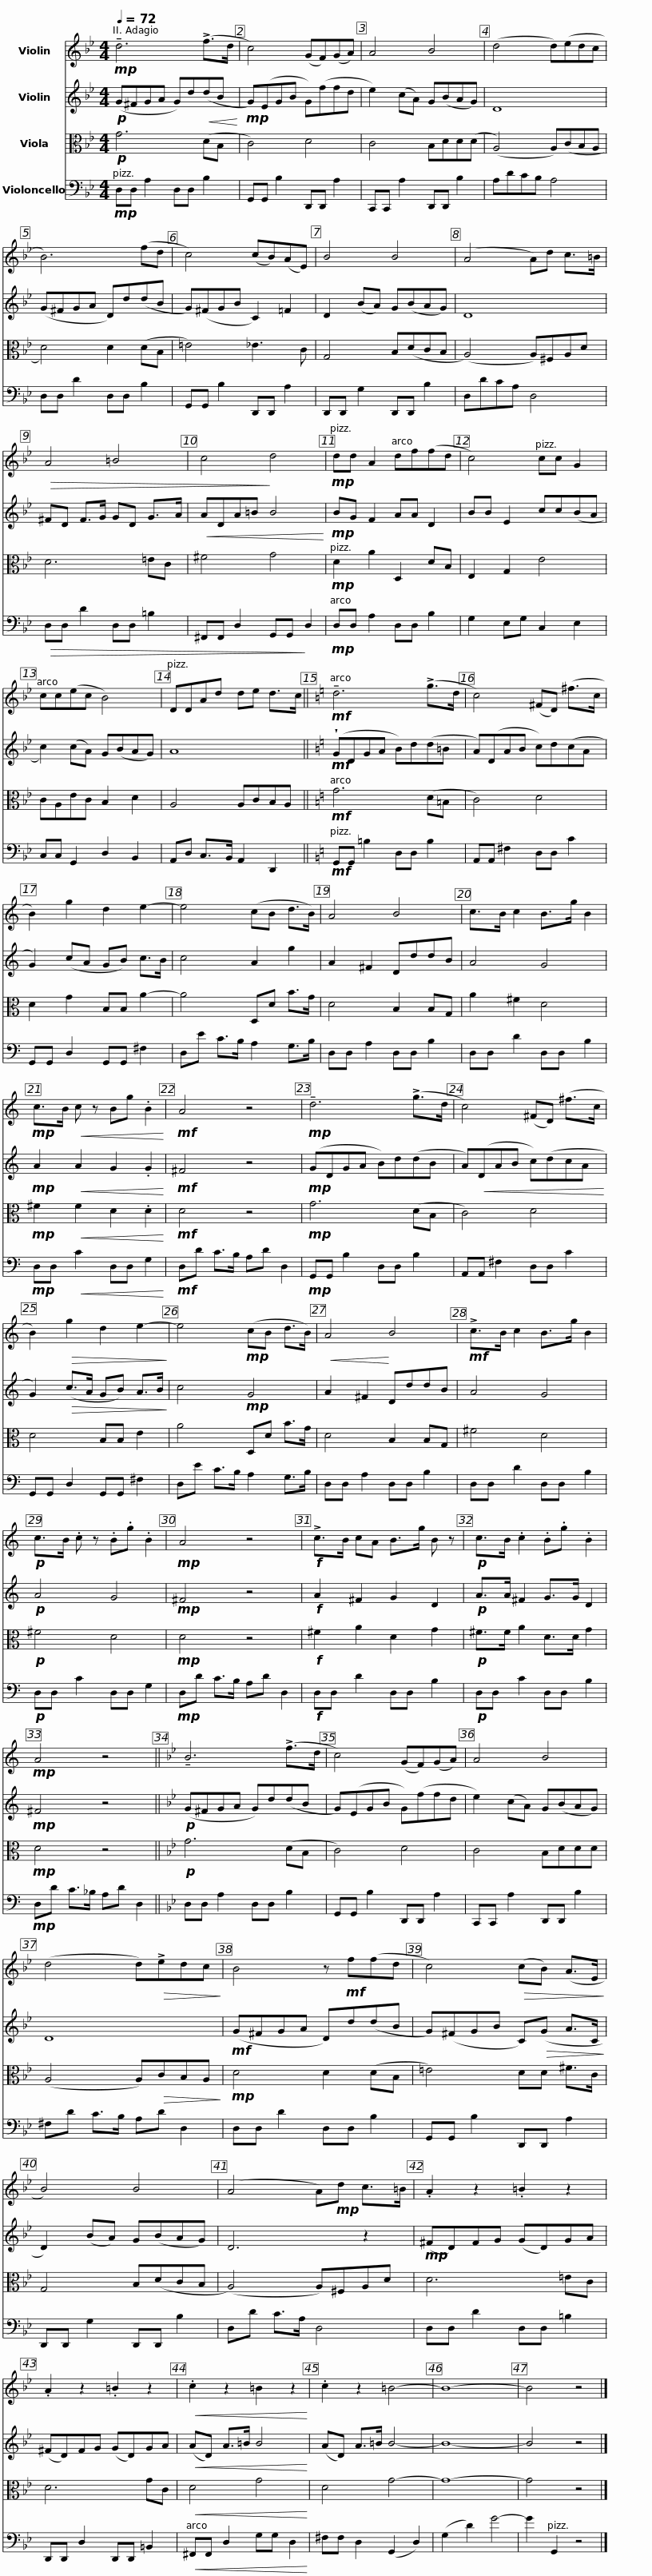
X:1
%%score 1 2 3 4
L:1/8
Q:1/4=72
M:4/4
I:linebreak $
K:Bb
V:1 treble
V:2 treble
V:3 alto
V:4 bass
V:1
!mp! !tenuto!d6 (!>!f>d | c4) (GF)(GA) | A4 B4 | (d4 d)(edc |$ B6) (fd | %5
 c4) (cB)(AE) | B4 B4 | (A4 A)d c>=B |!>(! A4 =B4 |$ c4!>)! d4 | %10
!mp! dd A2 df(fd | c4) cc G2 | cc(ec B4) | DDAd de d>c ||$[K:C]!mf! !tenuto!d6 (!>!g>d | %15
 c4) (^FD) (^f>c | B2) g2 d2 e2- | e4 (cB d>B) | A4 B4 |$ c>B c2 B>g B2 | %20
!mp! c>B!<(! c z Bg .B2!<)! |!mf! A4 z4 |!mp! !tenuto!d6 (!>!g>d | c4) (^FD) (^f>c |$ B2)!>(! g2 d2 e2-!>)! | %25
 e4!mp! (cB d>B) |!<(! A4!<)! B4 |!mf! !>!c>B c2 B>g B2 |!p! c>B .c z .B.g .B2 |$!mp! A4 z4 | %30
!f! !>!c>B cA B>g B z |!p! c>B .c2 .B.g .B2 |!mp! A4 z4 ||$[K:Bb] !tenuto!B6 (!>!f>d | c4) (GF)(GA) | %35
 A4 B4 | (d4 d)!>(!!>!edc!>)! |$ B4 z!mf! f(fd | c4)!>(! (cB) (A>E!>)! | B4) B4 |$ %40
 (A4 A)!mp!d c>=B | .A2 z2 .=B2 z2 | .A2 z2 .=B2 z2 |$!<(! .c2 z2 =B2 z2!<)! | .c2 z2 =B4- | %45
 B8- | B4 z4 |] %47
V:2
!p! (G^FGA G)d!<(!(dB!<)! |!mp! G)(EGB G)(ffd | e2) (cA) G(BAG) | D8 |$ (G^FGA D)d(dB | %5
 G)(^FGB C2) =F2 | D2 (BA) G(BAG) | D8 | ^FD F>G GD G>A |$!<(! ADA=B B4!<)! | %10
!mp! BG F2 AA D2 | BB E2 cc(BA | c2) (cA) G(BAG) | A8 ||$[K:C]!mf! (!wedge!GDGA B)d(d!courtesy!=B | %15
 A)(DAB c)d(cA | G2) (cA GB) c>B | c4 A2 g2 | A2 ^F2 DddB |$ A4 G4 | %20
!mp! A2!<(! A2 G2 .G2!<)! |!mf! ^F4 z4 |!mp! (GDGA B)d(dB | A)!<(!(DAB c)(dcA!<)! |$ G2)!>(! (c>A GB) A>B!>)! | %25
 c4!mp! G4 | A2 ^F2 DddB | A4 G4 |!p! A4 G4 |$!mp! ^F4 z4 | %30
!f! A2 ^F2 G2 D2 |!p! A>A ^F2 G>G D2 |!mp! ^F4 z4 ||$[K:Bb]!p! (G^FGA G)d(dB | G)(EGB G)(ffd | %35
 e2) (cA) G(BAG) | D8 |$!mf! (G^FGA D)d(dB | G)(^FGB C)!>(!(G A>C!>)! | D2) (BA) G(BAG) |$ %40
 D6 z2 |!mp! (^FD)FG (GD)GA | (^FD)FG (GD)GA |$!<(! (AD) A>=B B4!<)! | (AD) A>=B B4- | %45
 B8- | B4 z4 |] %47
V:3
!p! G6 (DB, | C4) D4 | C4 B,DD(D | (A,4) A,)(CB,A, |$ D4) D2 (DB, | %5
 =E4) _E3 C | G,4 B,(DCB, | (A,4) A,)^F,A,D | D6 =EC |$ ^F4 G4 | %10
!mp! D2 A2 D,2 DB, | E,2 G,2 E4 | CA,EC B,2 D2 | A,4 A,CB,A, ||$[K:C]!mf! G6 (D!courtesy!=B, | %15
 C4) D4 | D2 G2 B,B, A2- | A4 D,D B>G | D4 B,2 B,G, |$ A2 ^F2 D4 | %20
!mp! ^F2!<(! F2 D2 .D2!<)! |!mf! D4 z4 |!mp! G6 (DB, | C4) D4 |$ D4 B,B, E2 | %25
 A4 D,D B>G | D4 B,2 B,G, | ^F4 D4 |!p! ^F4 D4 |$!mp! D4 z4 | %30
!f! ^F2 A2 D2 G2 |!p! ^F>F A2 D>D G2 |!mp! D4 z4 ||$[K:Bb]!p! G6 (DB, | C4) D4 | %35
 C4 B,DDD | (A,4 A,)!>(!CB,A,!>)! |$!mp! D4 D2 (DB, | =E4) DD ^F>C | G,4 B,(DCB, |$ %40
 (A,4) A,)^F,A,D | D6 =EC | D6 GC |$!<(! D4 G4!<)! | D4 G4- | %45
 G8- | G4 z4 |] %47
V:4
!mp! D,D, A,2 D,D, B,2 | G,,G,, B,2 D,,D,, A,2 | C,,C,, A,2 D,,D,, B,2 | A,DCB, A,4 |$ D,D, D2 D,D, B,2 | %5
 G,,G,, B,2 D,,D,, A,2 | D,,D,, G,2 D,,D,, B,2 | D,DCA, D,4 |!>(! D,D, D2 D,D, =B,2 |$ ^F,,F,, D,2 G,,G,,!>)! D,2 | %10
!mp! D,D, A,2 D,D, B,2 | G,2 E,G, C,2 E,2 | C,C, G,,2 D,2 B,,2 | A,,D, C,>B,, A,,2 D,,2 ||$[K:C]!mf! G,,G,, !courtesy!=B,2 D,D, B,2 | %15
 A,,A,, ^F,2 D,D, C2 | G,,G,, D,2 G,,G,, ^F,2 | D,E C>B, A,2 G,>B, | D,D, A,2 D,D, B,2 |$ D,D, D2 D,D, B,2 | %20
!mp! D,D,!<(! C2 D,D, G,2!<)! |!mf! D,D C>B, A,D D,2 |!mp! G,,G,, B,2 D,D, B,2 | A,,A,, ^F,2 D,D, C2 |$ G,,G,, D,2 G,,G,, ^F,2 | %25
 D,E C>B, A,2 G,>B, | D,D, A,2 D,D, B,2 | D,D, D2 D,D, B,2 |!p! D,D, C2 D,D, G,2 |$!mp! D,D C>B, A,D D,2 | %30
!f! D,D, D2 D,D, B,2 |!p! D,D, C2 D,D, B,2 |!mp! D,D C>_B, A,D D,2 ||$[K:Bb] D,D, A,2 D,D, B,2 | G,,G,, B,2 D,,D,, A,2 | %35
 C,,C,, A,2 D,,D,, B,2 | ^F,D C>B, A,D D,2 |$ D,D, D2 D,D, B,2 | G,,G,, B,2 D,,D,, A,2 | D,,D,, G,2 D,,D,, B,2 |$ %40
 D,D C>A, D,4 | D,D, D2 D,D, =B,2 | D,,D,, D,2 D,,D,, =B,,2 |$!<(! ^F,,F,, D,2 G,G, D,2!<)! | ^F,F, D,2 (G,,2 D,2) | %45
 (G,2 D2) G4- | G2 G,,2 z4 |] %47
